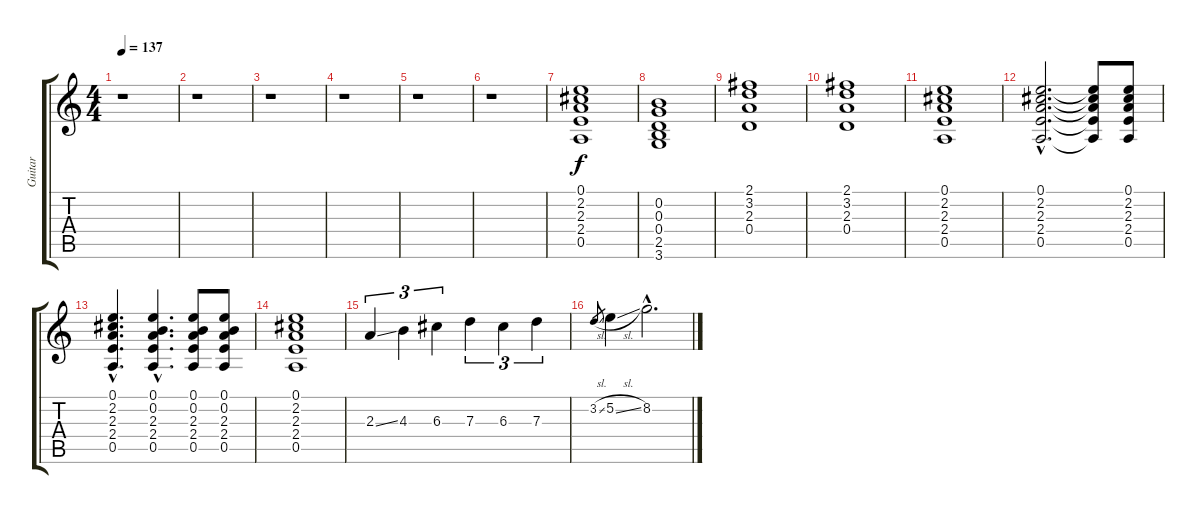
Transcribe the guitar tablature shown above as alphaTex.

\track ("Guitar" "Guitar") {instrument overdrivenguitar}
\staff {score tabs}
\tuning (E4 B3 G3 D3 A2 E2) {hide}
\ts (4 4)
\tempo 137
\clef g2
\ks c
r.1{dy f instrument overdrivenguitar} |
r.1 |
r.1 |
r.1 |
r.1 |
r.1 |
(0.1 2.2 2.3 2.4 0.5).1 |
(0.2 0.3 0.4 2.5 3.6).1 |
(2.1 3.2 2.3 0.4).1 |
(2.1 3.2 2.3 0.4).1 |
(0.1 2.2 2.3 2.4 0.5).1 |
(0.1{hac} 2.2{hac} 2.3{hac} 2.4{hac} 0.5{hac}).2{d} (0.1{t} 2.2{t} 2.3{t} 2.4{t} 0.5{t}).8 (0.1 2.2 2.3 2.4 0.5).8 |
(0.1{hac} 2.2{hac} 2.3{hac} 2.4{hac} 0.5{hac}).4{d} (0.1{hac} 0.2{hac} 2.3{hac} 2.4{hac} 0.5{hac}).4{d} (0.1 0.2 2.3 2.4 0.5).8 (0.1 0.2 2.3 2.4 0.5).8 |
(0.1 2.2 2.3 2.4 0.5).1 |
2.3{ss}.4{tu (3 2)} 4.3.4{tu (3 2)} 6.3.4{tu (3 2)} 7.3.4{tu (3 2)} 6.3.4{tu (3 2)} 7.3.4{tu (3 2)} |
3.2{sl}.8{gr} 5.2{sl}.4 8.2{hac}.2{d}
